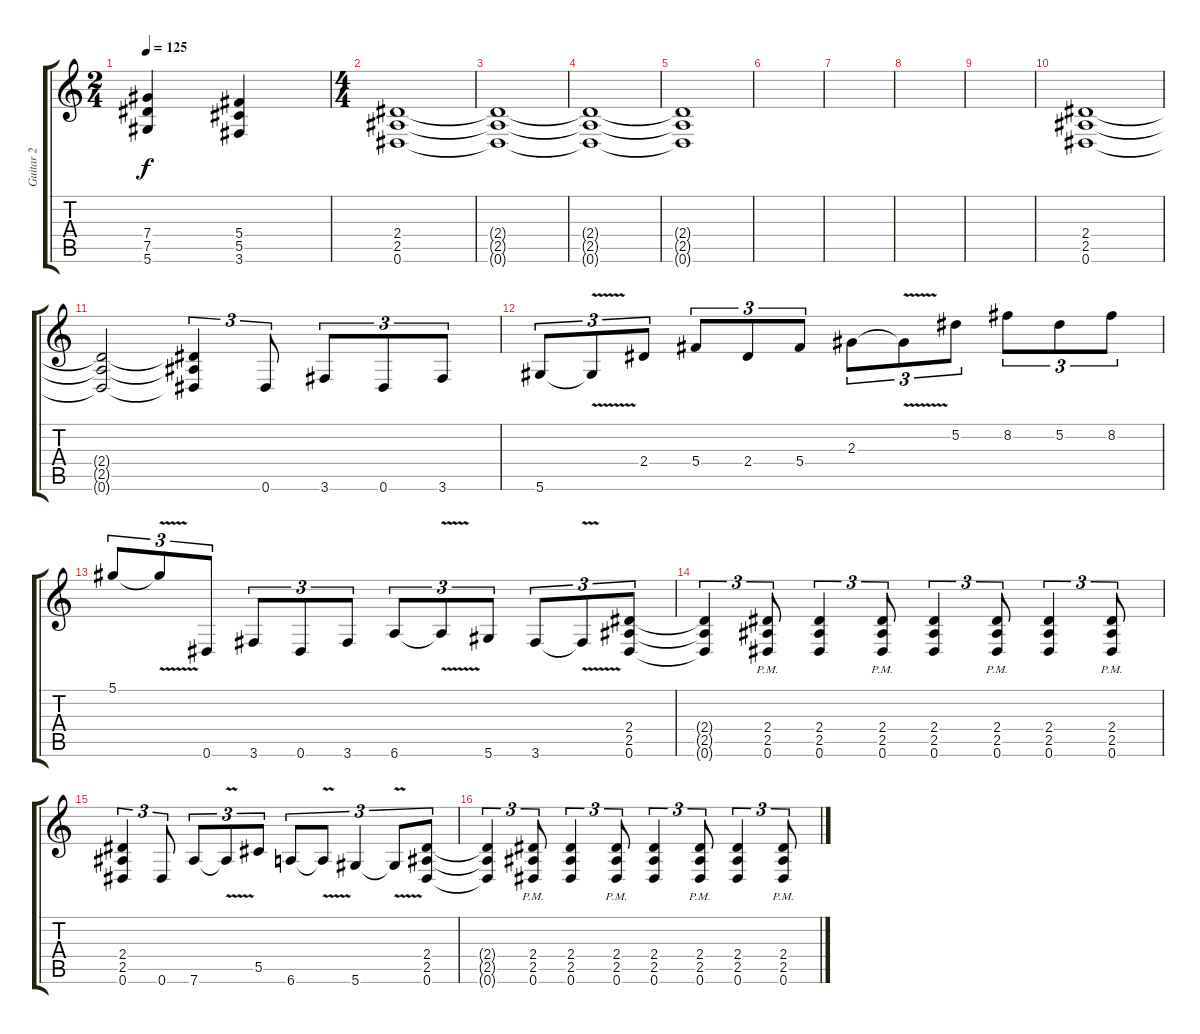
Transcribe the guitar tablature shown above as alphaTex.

\track ("Guitar 2" "Guitar 2") {instrument distortionguitar}
\staff {score tabs}
\tuning (Eb4 Bb3 Gb3 Db3 Ab2 Eb2) {hide}
\ts (2 4)
\tempo 125
\clef g2
\ks c
(7.4 7.5 5.6).4{dy f} (5.4 5.5 3.6).4 |
\ts (4 4)
(2.4 2.5 0.6).1{volume 0} |
(2.4{t} 2.5{t} 0.6{t}).1 |
(2.4{t} 2.5{t} 0.6{t}).1 |
(2.4{t} 2.5{t} 0.6{t}).1 |
|
|
|
|
(2.4 2.5 0.6).1 |
(2.4{t} 2.5{t} 0.6{t}).2 (2.4{t} 2.5{t} 0.6{t}).4{tu (3 2)} 0.6.8{tu (3 2)} 3.6.8{tu (3 2)} 0.6.8{tu (3 2)} 3.6.8{tu (3 2)} |
5.6.8{tu (3 2)} 5.6{v t}.8{tu (3 2)} 2.4.8{tu (3 2)} 5.4.8{tu (3 2)} 2.4.8{tu (3 2)} 5.4.8{tu (3 2)} 2.3.8{tu (3 2)} 2.3{v t}.8{tu (3 2)} 5.2.8{tu (3 2)} 8.2.8{tu (3 2)} 5.2.8{tu (3 2)} 8.2.8{tu (3 2)} |
5.1.8{tu (3 2)} 5.1{v t}.8{tu (3 2)} 0.6.8{tu (3 2)} 3.6.8{tu (3 2)} 0.6.8{tu (3 2)} 3.6.8{tu (3 2)} 6.6.8{tu (3 2)} 6.6{v t}.8{tu (3 2)} 5.6.8{tu (3 2)} 3.6.8{tu (3 2)} 3.6{v t}.8{tu (3 2)} (2.4 2.5 0.6).8{tu (3 2)} |
(2.4{t} 2.5{t} 0.6{t}).4{tu (3 2)} (2.4{pm} 2.5{pm} 0.6{pm}).8{tu (3 2)} (2.4 2.5 0.6).4{tu (3 2)} (2.4{pm} 2.5{pm} 0.6{pm}).8{tu (3 2)} (2.4 2.5 0.6).4{tu (3 2)} (2.4{pm} 2.5{pm} 0.6{pm}).8{tu (3 2)} (2.4 2.5 0.6).4{tu (3 2)} (2.4{pm} 2.5{pm} 0.6{pm}).8{tu (3 2)} |
(2.4 2.5 0.6).4{tu (3 2)} 0.6.8{tu (3 2)} 7.6.8{tu (3 2)} 7.6{v t}.8{tu (3 2)} 5.5.8{tu (3 2)} 6.6.8{tu (3 2)} 6.6{v t}.8{tu (3 2)} 5.6.4{tu (3 2)} 5.6{v t}.8{tu (3 2)} (2.4 2.5 0.6).8{tu (3 2)} |
(2.4{t} 2.5{t} 0.6{t}).4{tu (3 2)} (2.4{pm} 2.5{pm} 0.6{pm}).8{tu (3 2)} (2.4 2.5 0.6).4{tu (3 2)} (2.4{pm} 2.5{pm} 0.6{pm}).8{tu (3 2)} (2.4 2.5 0.6).4{tu (3 2)} (2.4{pm} 2.5{pm} 0.6{pm}).8{tu (3 2)} (2.4 2.5 0.6).4{tu (3 2)} (2.4{pm} 2.5{pm} 0.6{pm}).8{tu (3 2)}
